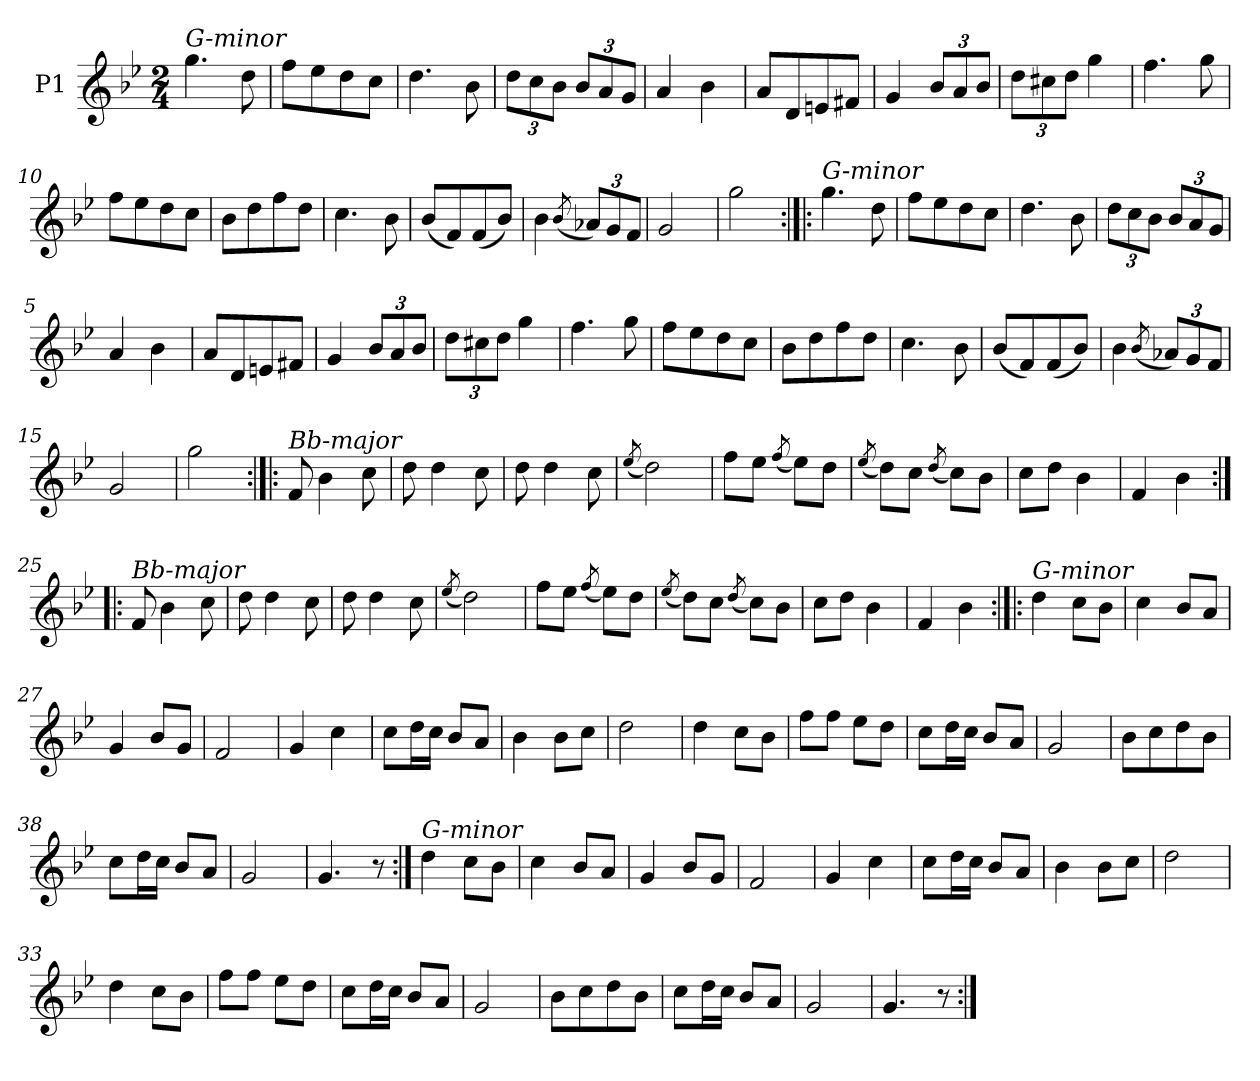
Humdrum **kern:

**kern
*part1
*staff1
*I"P1
*clefG2
*k[b-e-]
*g:
*M2/4
=1
!LO:TX:a:i:t=G-minor
4.gg
8dd
=2
8ffL
8ee-
8dd
8ccJ
=3
4.dd
8b-
=4
12ddL
12cc
12b-J
12b-L
12a
12gJ
=5
4a
4b-
=6
8aL
8d
8en
8f#XJ
=7
4g
12b-L
12a
12b-J
=8
12ddL
12cc#X
12ddJ
4gg
=9
4.ff
8gg
=10
8ffL
8ee-
8dd
8ccJ
=11
8b-L
8dd
8ff
8ddJ
=12
4.cc
8b-
=13
(8b-L
8f)
(8f
8b-J)
=14
4b-
(8qb-/
12a-XL)
12g
12fJ
=15
2g
=16
2gg
=1:|!|:
!LO:TX:a:i:t=G-minor
4.gg
8dd
=2
8ffL
8ee-
8dd
8ccJ
=3
4.dd
8b-
=4
12ddL
12cc
12b-J
12b-L
12a
12gJ
=5
4a
4b-
=6
8aL
8d
8en
8f#XJ
=7
4g
12b-L
12a
12b-J
=8
12ddL
12cc#X
12ddJ
4gg
=9
4.ff
8gg
=10
8ffL
8ee-
8dd
8ccJ
=11
8b-L
8dd
8ff
8ddJ
=12
4.cc
8b-
=13
(8b-L
8f)
(8f
8b-J)
=14
4b-
(8qb-/
12a-XL)
12g
12fJ
=15
2g
=16
2gg
=17:|!|:
!LO:TX:a:i:t=Bb-major
8f
4b-
8cc
=18
8dd
4dd
8cc
=19
8dd
4dd
8cc
=20
(8qee-/
2dd)
=21
8ffL
8ee-J
(8qff/
8ee-L)
8ddJ
=22
(8qee-/
8ddL)
8ccJ
(8qdd/
8ccL)
8b-J
=23
8ccL
8ddJ
4b-
=24
4f
4b-
=25:|!|:
!LO:TX:a:i:t=Bb-major
8f
4b-
8cc
=18
8dd
4dd
8cc
=19
8dd
4dd
8cc
=20
(8qee-/
2dd)
=21
8ffL
8ee-J
(8qff/
8ee-L)
8ddJ
=22
(8qee-/
8ddL)
8ccJ
(8qdd/
8ccL)
8b-J
=23
8ccL
8ddJ
4b-
=24
4f
4b-
=25:|!|:
!LO:TX:a:i:t=G-minor
4dd
8ccL
8b-J
=26
4cc
8b-L
8aJ
=27
4g
8b-L
8gJ
=28
2f
=29
4g
4cc
=30
8ccL
16ddL
16ccJJ
8b-L
8aJ
=31
4b-
8b-L
8ccJ
=32
2dd
=33
4dd
8ccL
8b-J
=34
8ffL
8ffJ
8ee-L
8ddJ
=35
8ccL
16ddL
16ccJJ
8b-L
8aJ
=36
2g
=37
8b-L
8cc
8dd
8b-J
=38
8ccL
16ddL
16ccJJ
8b-L
8aJ
=39
2g
=40
4.g
8r
=:|!
!LO:TX:a:i:t=G-minor
4dd
8ccL
8b-J
=26
4cc
8b-L
8aJ
=27
4g
8b-L
8gJ
=28
2f
=29
4g
4cc
=30
8ccL
16ddL
16ccJJ
8b-L
8aJ
=31
4b-
8b-L
8ccJ
=32
2dd
=33
4dd
8ccL
8b-J
=34
8ffL
8ffJ
8ee-L
8ddJ
=35
8ccL
16ddL
16ccJJ
8b-L
8aJ
=36
2g
=37
8b-L
8cc
8dd
8b-J
=38
8ccL
16ddL
16ccJJ
8b-L
8aJ
=39
2g
=40
4.g
8r
=:|!
*-
